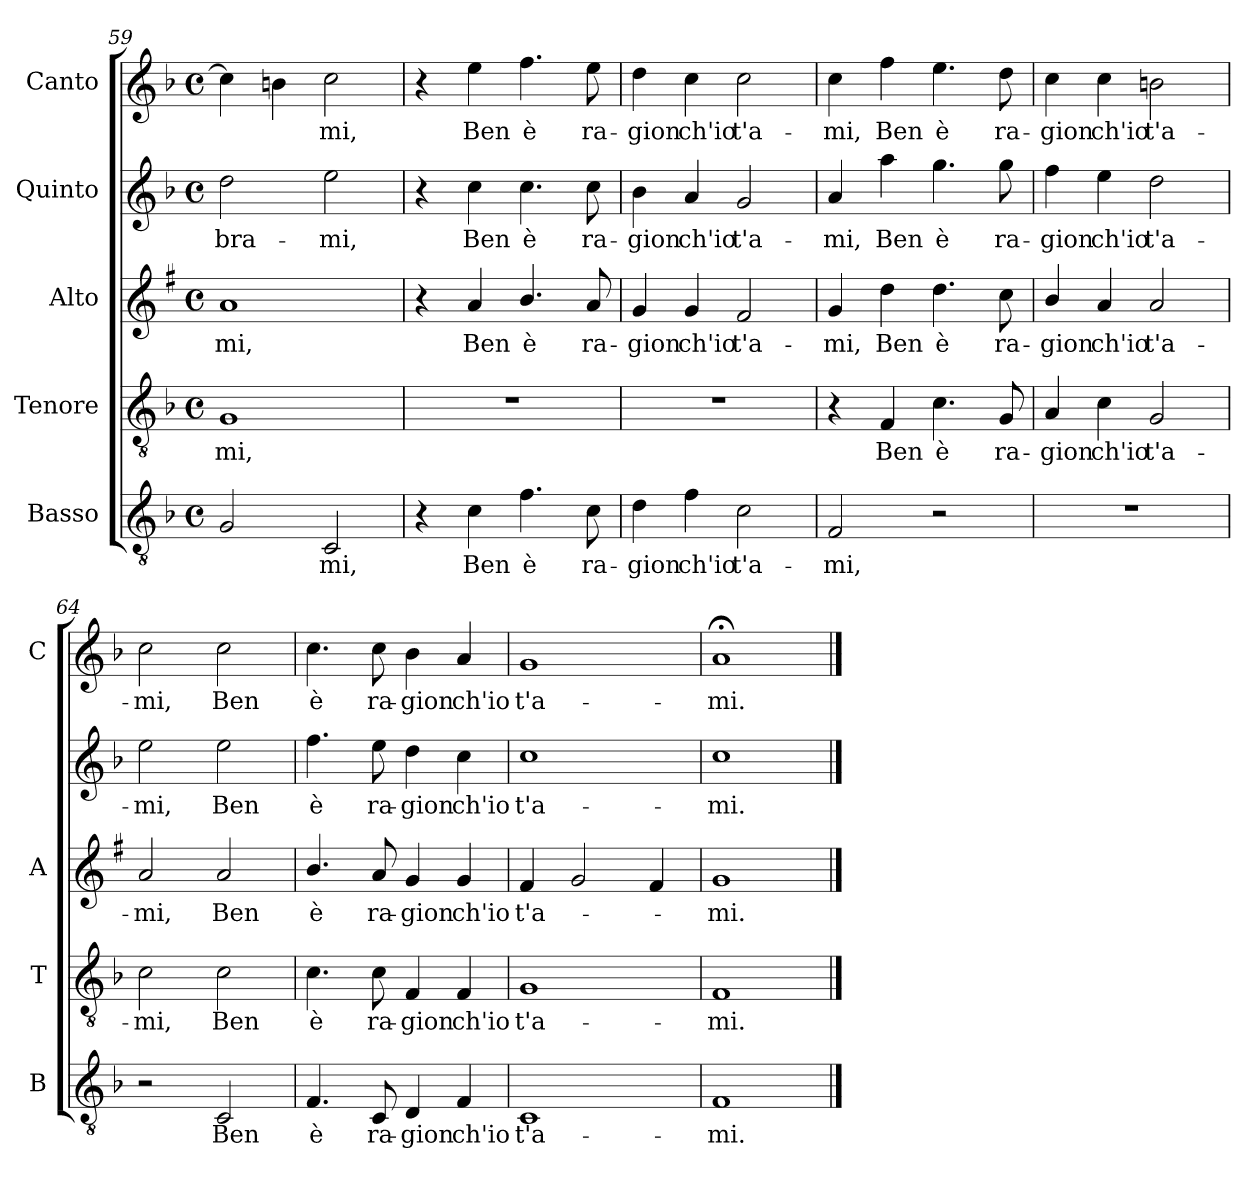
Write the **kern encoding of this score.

**kern	**text	**kern	**text	**kern	**text	**kern	**text	**kern	**text
*part5	*part5	*part4	*part4	*part3	*part3	*part2	*part2	*part1	*part1
*staff5	*staff5	*staff4	*staff4	*staff3	*staff3	*staff2	*staff2	*staff1	*staff1
*I"Basso	*	*I"Tenore	*	*I"Alto	*	*I"Quinto	*	*I"Canto	*
*I'B	*	*I'T	*	*I'A	*	*	*	*I'C	*
*clefGv2	*	*clefGv2	*	*clefG2	*	*clefG2	*	*clefG2	*
*	*	*	*	*ITrd1c2	*	*	*	*	*
*k[b-]	*	*k[b-]	*	*k[b-]	*	*k[b-]	*	*k[b-]	*
*F:	*	*F:	*	*F:	*	*F:	*	*F:	*
*M4/4	*	*M4/4	*	*M4/4	*	*M4/4	*	*M4/4	*
*met(c)	*	*met(c)	*	*met(c)	*	*met(c)	*	*met(c)	*
=59	=59	=59	=59	=59	=59	=59	=59	=59	=59
!	!	!	!LO:LY:b	!	!LO:LY:b	!	!LO:LY:b	!	!
2G/	.	1G	-mi,	1g	-mi,	2dd\	bra-	4cc\]	.
.	.	.	.	.	.	.	.	4bn\	.
!	!LO:LY:b	!	!	!	!	!	!LO:LY:b	!	!LO:LY:b
2C/	-mi,	.	.	.	.	2ee\	-mi,	2cc\	-mi,
=60	=60	=60	=60	=60	=60	=60	=60	=60	=60
4r	.	1r	.	4r	.	4r	.	4r	.
!	!LO:LY:b	!	!	!	!LO:LY:b	!	!LO:LY:b	!	!LO:LY:b
4c\	Ben	.	.	4g/	Ben	4cc\	Ben	4ee\	Ben
!	!LO:LY:b	!	!	!	!LO:LY:b	!	!LO:LY:b	!	!LO:LY:b
4.f\	è	.	.	4.a/	è	4.cc\	è	4.ff\	è
!	!LO:LY:b	!	!	!	!LO:LY:b	!	!LO:LY:b	!	!LO:LY:b
8c\	ra-	.	.	8g/	ra-	8cc\	ra-	8ee\	ra-
!!LO:LB:g=z
=61	=61	=61	=61	=61	=61	=61	=61	=61	=61
!	!LO:LY:b	!	!	!	!LO:LY:b	!	!LO:LY:b	!	!LO:LY:b
4d\	-gion	1r	.	4f/	-gion	4b-\	-gion	4dd\	-gion
!	!LO:LY:b	!	!	!	!LO:LY:b	!	!LO:LY:b	!	!LO:LY:b
4f\	ch'io	.	.	4f/	ch'io	4a/	ch'io	4cc\	ch'io
!	!LO:LY:b	!	!	!	!LO:LY:b	!	!LO:LY:b	!	!LO:LY:b
2c\	t'a-	.	.	2e/	t'a-	2g/	t'a-	2cc\	t'a-
=62	=62	=62	=62	=62	=62	=62	=62	=62	=62
!	!LO:LY:b	!	!	!	!LO:LY:b	!	!LO:LY:b	!	!LO:LY:b
2F/	-mi,	4r	.	4f/	-mi,	4a/	-mi,	4cc\	-mi,
!	!	!	!LO:LY:b	!	!LO:LY:b	!	!LO:LY:b	!	!LO:LY:b
.	.	4F/	Ben	4cc\	Ben	4aa\	Ben	4ff\	Ben
!	!	!	!LO:LY:b	!	!LO:LY:b	!	!LO:LY:b	!	!LO:LY:b
2r	.	4.c\	è	4.cc\	è	4.gg\	è	4.ee\	è
!	!	!	!LO:LY:b	!	!LO:LY:b	!	!LO:LY:b	!	!LO:LY:b
.	.	8G/	ra-	8b-\	ra-	8gg\	ra-	8dd\	ra-
=63	=63	=63	=63	=63	=63	=63	=63	=63	=63
!	!	!	!LO:LY:b	!	!LO:LY:b	!	!LO:LY:b	!	!LO:LY:b
1r	.	4A/	-gion	4a/	-gion	4ff\	-gion	4cc\	-gion
!	!	!	!LO:LY:b	!	!LO:LY:b	!	!LO:LY:b	!	!LO:LY:b
.	.	4c\	ch'io	4g/	ch'io	4ee\	ch'io	4cc\	ch'io
!	!	!	!LO:LY:b	!	!LO:LY:b	!	!LO:LY:b	!	!LO:LY:b
.	.	2G/	t'a-	2g/	t'a-	2dd\	t'a-	2bn\	t'a-
=64	=64	=64	=64	=64	=64	=64	=64	=64	=64
!	!	!	!LO:LY:b	!	!LO:LY:b	!	!LO:LY:b	!	!LO:LY:b
2r	.	2c\	-mi,	2g/	-mi,	2ee\	-mi,	2cc\	-mi,
!	!LO:LY:b	!	!LO:LY:b	!	!LO:LY:b	!	!LO:LY:b	!	!LO:LY:b
2C/	Ben	2c\	Ben	2g/	Ben	2ee\	Ben	2cc\	Ben
=65	=65	=65	=65	=65	=65	=65	=65	=65	=65
!	!LO:LY:b	!	!LO:LY:b	!	!LO:LY:b	!	!LO:LY:b	!	!LO:LY:b
4.F/	è	4.c\	è	4.a/	è	4.ff\	è	4.cc\	è
!	!LO:LY:b	!	!LO:LY:b	!	!LO:LY:b	!	!LO:LY:b	!	!LO:LY:b
8C/	ra-	8c\	ra-	8g/	ra-	8ee\	ra-	8cc\	ra-
!	!LO:LY:b	!	!LO:LY:b	!	!LO:LY:b	!	!LO:LY:b	!	!LO:LY:b
4D/	-gion	4F/	-gion	4f/	-gion	4dd\	-gion	4b-\	-gion
!	!LO:LY:b	!	!LO:LY:b	!	!LO:LY:b	!	!LO:LY:b	!	!LO:LY:b
4F/	ch'io	4F/	ch'io	4f/	ch'io	4cc\	ch'io	4a/	ch'io
=66	=66	=66	=66	=66	=66	=66	=66	=66	=66
!	!LO:LY:b	!	!LO:LY:b	!	!LO:LY:b	!	!LO:LY:b	!	!LO:LY:b
1C	t'a-	1G	t'a-	4e/	t'a-	1cc	t'a-	1g	t'a-
.	.	.	.	2f/	.	.	.	.	.
.	.	.	.	4e/	.	.	.	.	.
=67	=67	=67	=67	=67	=67	=67	=67	=67	=67
!	!LO:LY:b	!	!LO:LY:b	!	!LO:LY:b	!	!LO:LY:b	!	!LO:LY:b
1F	-mi.	1F	-mi.	1f	-mi.	1cc	-mi.	1a;<	-mi.
==	==	==	==	==	==	==	==	==	==
*-	*-	*-	*-	*-	*-	*-	*-	*-	*-
